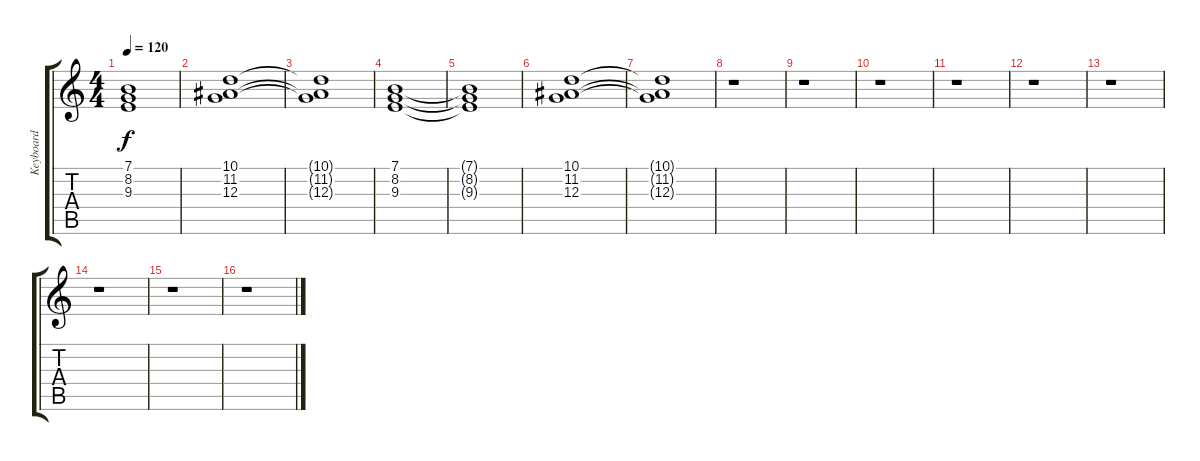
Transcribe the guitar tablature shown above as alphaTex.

\track ("Keyboard" "Keyboard") {instrument stringensemble1}
\staff {score tabs}
\tuning (E4 B3 G3 D3 A2 E2) {hide}
\ts (4 4)
\tempo 120
\clef g2
\ks c
(7.1{t} 8.2{t} 9.3{t}).1{dy f} |
(10.1 11.2 12.3).1 |
(10.1{t} 11.2{t} 12.3{t}).1 |
(7.1 8.2 9.3).1 |
(7.1{t} 8.2{t} 9.3{t}).1 |
(10.1 11.2 12.3).1 |
(10.1{t} 11.2{t} 12.3{t}).1 |
r.1 |
r.1 |
r.1 |
r.1 |
r.1 |
r.1 |
r.1 |
r.1 |
r.1
